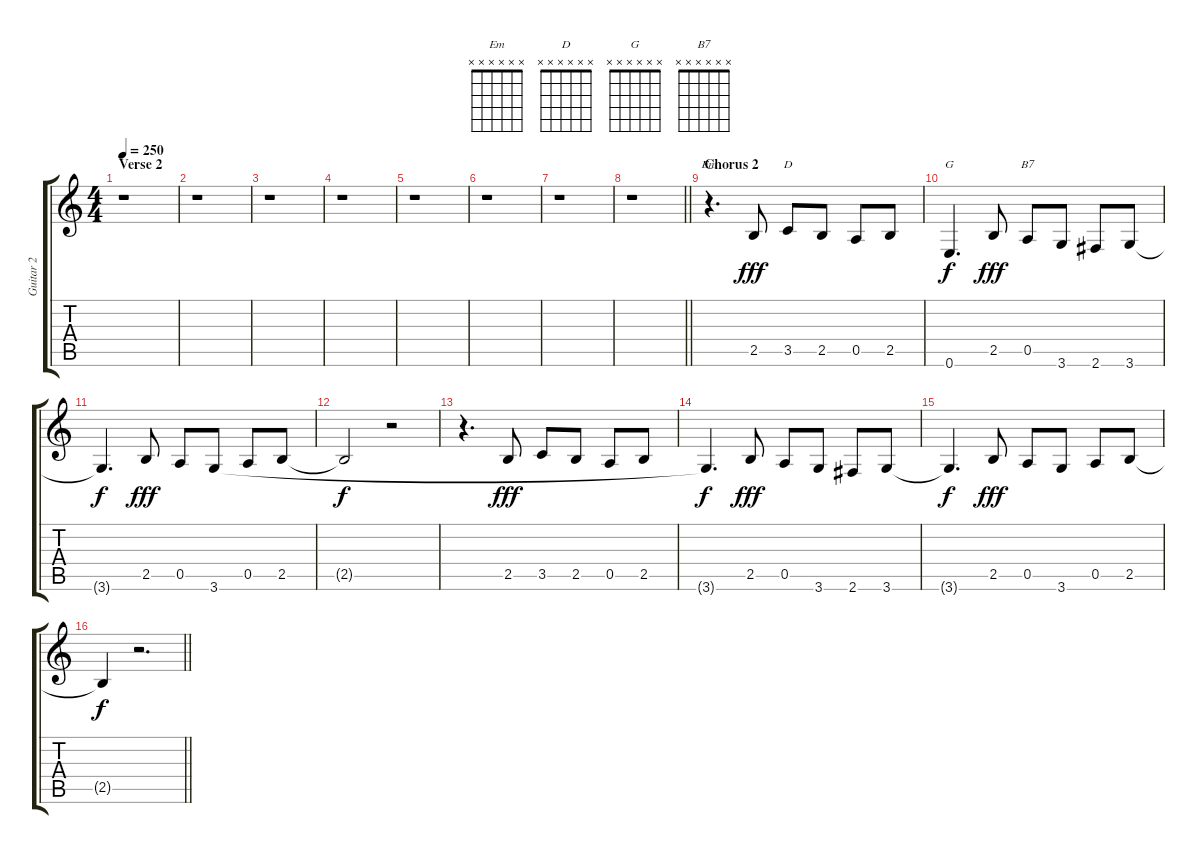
\track ("Guitar 2" "Guitar 2") {instrument electricguitarjazz}
\staff {score tabs}
\tuning (E4 B3 G3 D3 A2 E2) {hide}
\chord ("Em" x x x x x x)
\chord ("D" x x x x x x)
\chord ("G" x x x x x x)
\chord ("B7" x x x x x x)
\ts (4 4)
\section ("" "Verse 2")
\tempo 250
\clef g2
\ks c
r.1{dy f} |
r.1 |
r.1 |
r.1 |
r.1 |
r.1 |
r.1 |
\barLineRight lightlight
r.1 |
\section ("" "Chorus 2")
r.4{d ch "Em"} 2.5.8{dy fff} 3.5.8{ch "D"} 2.5.8 0.5.8 2.5.8 |
0.6.4{d ch "G" dy f} 2.5.8{dy fff} 0.5.8{ch "B7"} 3.6.8 2.6.8 3.6.8 |
3.6{t}.4{d dy f} 2.5.8{dy fff} 0.5.8 3.6.8 0.5.8 2.5.8 |
2.5{t}.2{dy f} r.2 |
r.4{d} 2.5.8{dy fff} 3.5.8 2.5.8 0.5.8 2.5.8 |
3.6{t}.4{d dy f} 2.5.8{dy fff} 0.5.8 3.6.8 2.6.8 3.6.8 |
3.6{t}.4{d dy f} 2.5.8{dy fff} 0.5.8 3.6.8 0.5.8 2.5.8 |
\barLineRight lightlight
2.5{t}.4{dy f} r.2{d}
